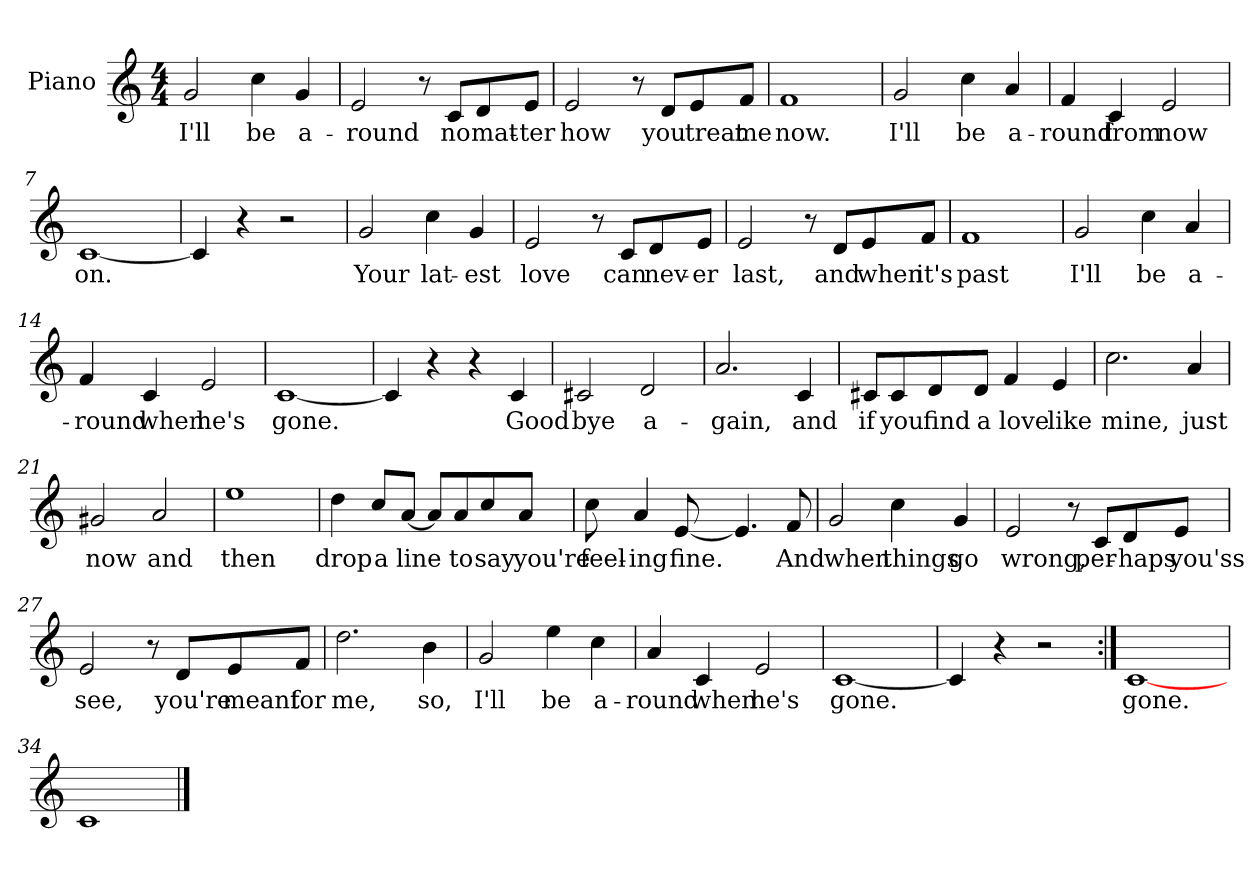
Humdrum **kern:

**kern	**text
*part1	*part1
*staff1	*staff1
*I"Piano	*
*I'Pno.	*
*clefG2	*
*k[]	*
*C:	*
*M4/4	*
=1	=1
2g/	I'll
4cc\	be
4g/	a-
=2	=2
2e/	-round
8r	.
8c/L	no
8d/	mat-
8e/J	-ter
=3	=3
2e/	how
8r	.
8d/L	you
8e/	treat
8f/J	me
=4	=4
1f	now.
!!LO:LB:g=z
=5	=5
2g/	I'll
4cc\	be
4a/	a-
=6	=6
4f/	-round
4c/	from
2e/	now
=7	=7
[1c	on.
=8	=8
4c/]	.
4r	.
2r	.
!!LO:LB:g=z
=9	=9
2g/	Your
4cc\	lat-
4g/	-est
=10	=10
2e/	love
8r	.
8c/L	can
8d/	nev-
8e/J	-er
=11	=11
2e/	last,
8r	.
8d/L	and
8e/	when
8f/J	it's
=12	=12
1f	past
!!LO:LB:g=z
=13	=13
2g/	I'll
4cc\	be
4a/	a-
=14	=14
4f/	-round
4c/	when
2e/	he's
=15	=15
[1c	gone.
=16	=16
4c/]	.
4r	.
4r	.
4c/	Good
=17	=17
2c#X/	-bye
2d/	a-
!!LO:LB:g=z
=18	=18
2.a/	-gain,
4c/	and
=19	=19
8c#X/L	if
8c#/	you
8d/	find
8d/J	a
4f/	love
4e/	like
=20	=20
2.cc\	mine,
4a/	just
=21	=21
2g#X/	now
2a/	and
=22	=22
1ee	then
!!LO:LB:g=z
=23	=23
4dd\	drop
8cc/L	a
[8a/J	line
8a/L]	.
8a/	to
8cc/	say
8a/J	you're
=24	=24
8cc\	feel-
4a/	-ing
[8e/	fine.
4.e/]	.
8f/	And
=25	=25
2g/	when
4cc\	things
4g/	go
!!LO:LB:g=z
=26	=26
2e/	wrong,
8r	.
8c/L	per-
8d/	-haps
8e/J	you'ss
=27	=27
2e/	see,
8r	.
8d/L	you're
8e/	meant
8f/J	for
=28	=28
2.dd\	me,
4b\	so,
=29	=29
2g/	I'll
4ee\	be
4cc\	a-
!!LO:LB:g=z
=30	=30
4a/	-round
4c/	when
2e/	he's
=31	=31
[1c	gone.
=32	=32
4c/]	.
4r	.
2r	.
=33:|!	=33:|!
[1c	gone.
=34	=34
1c	.
==	==
*-	*-
